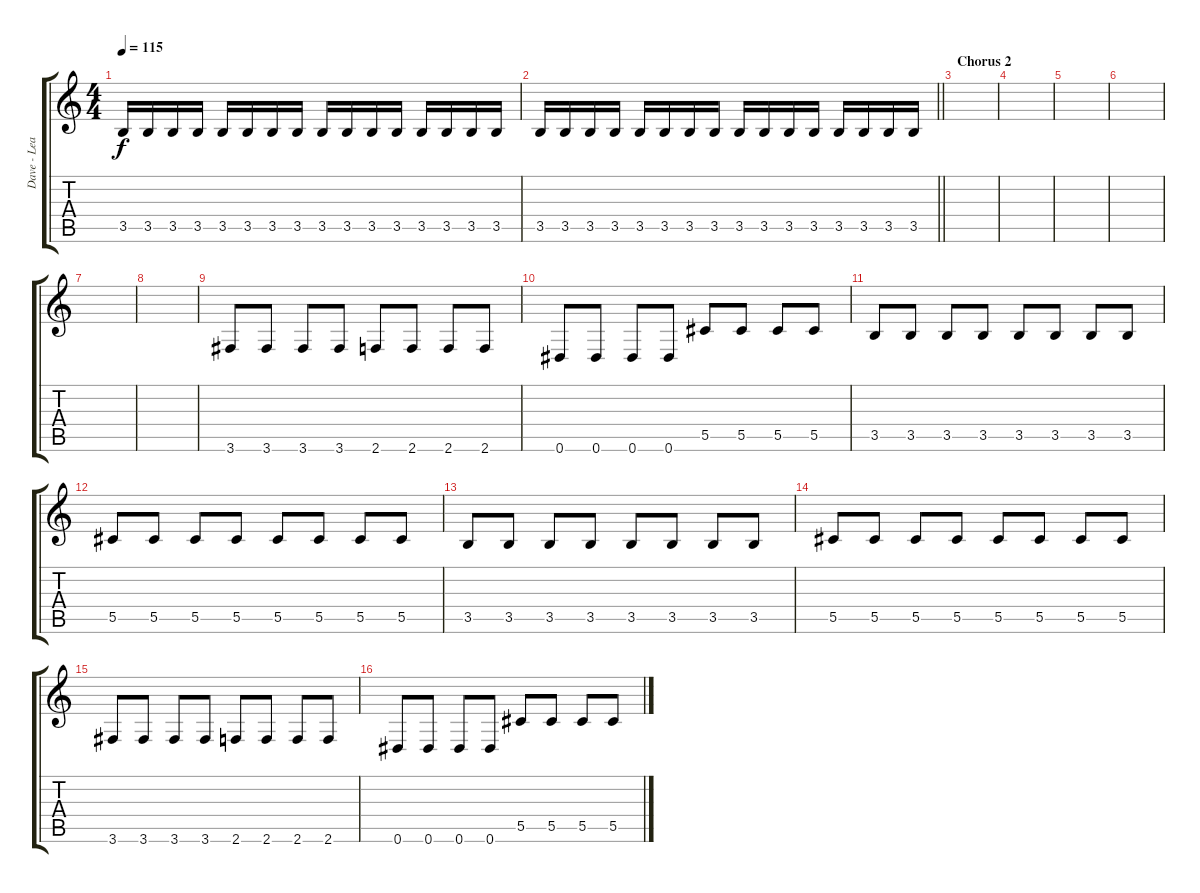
\track ("Dave - Lead Guitar II" "Dave - Lea") {instrument overdrivenguitar}
\staff {score tabs}
\tuning (Eb4 Bb3 Gb3 Db3 Ab2 Eb2) {hide}
\ts (4 4)
\tempo 115
\clef g2
\ks c
3.5.16{dy f} 3.5.16 3.5.16 3.5.16 3.5.16 3.5.16 3.5.16 3.5.16 3.5.16 3.5.16 3.5.16 3.5.16 3.5.16 3.5.16 3.5.16 3.5.16 |
\barLineRight lightlight
3.5.16 3.5.16 3.5.16 3.5.16 3.5.16 3.5.16 3.5.16 3.5.16 3.5.16 3.5.16 3.5.16 3.5.16 3.5.16 3.5.16 3.5.16 3.5.16 |
\section ("" "Chorus 2")
|
|
|
|
|
|
3.6.8 3.6.8 3.6.8 3.6.8 2.6.8 2.6.8 2.6.8 2.6.8 |
0.6.8 0.6.8 0.6.8 0.6.8 5.5.8 5.5.8 5.5.8 5.5.8 |
3.5.8 3.5.8 3.5.8 3.5.8 3.5.8 3.5.8 3.5.8 3.5.8 |
5.5.8 5.5.8 5.5.8 5.5.8 5.5.8 5.5.8 5.5.8 5.5.8 |
3.5.8 3.5.8 3.5.8 3.5.8 3.5.8 3.5.8 3.5.8 3.5.8 |
5.5.8 5.5.8 5.5.8 5.5.8 5.5.8 5.5.8 5.5.8 5.5.8 |
3.6.8 3.6.8 3.6.8 3.6.8 2.6.8 2.6.8 2.6.8 2.6.8 |
0.6.8 0.6.8 0.6.8 0.6.8 5.5.8 5.5.8 5.5.8 5.5.8
